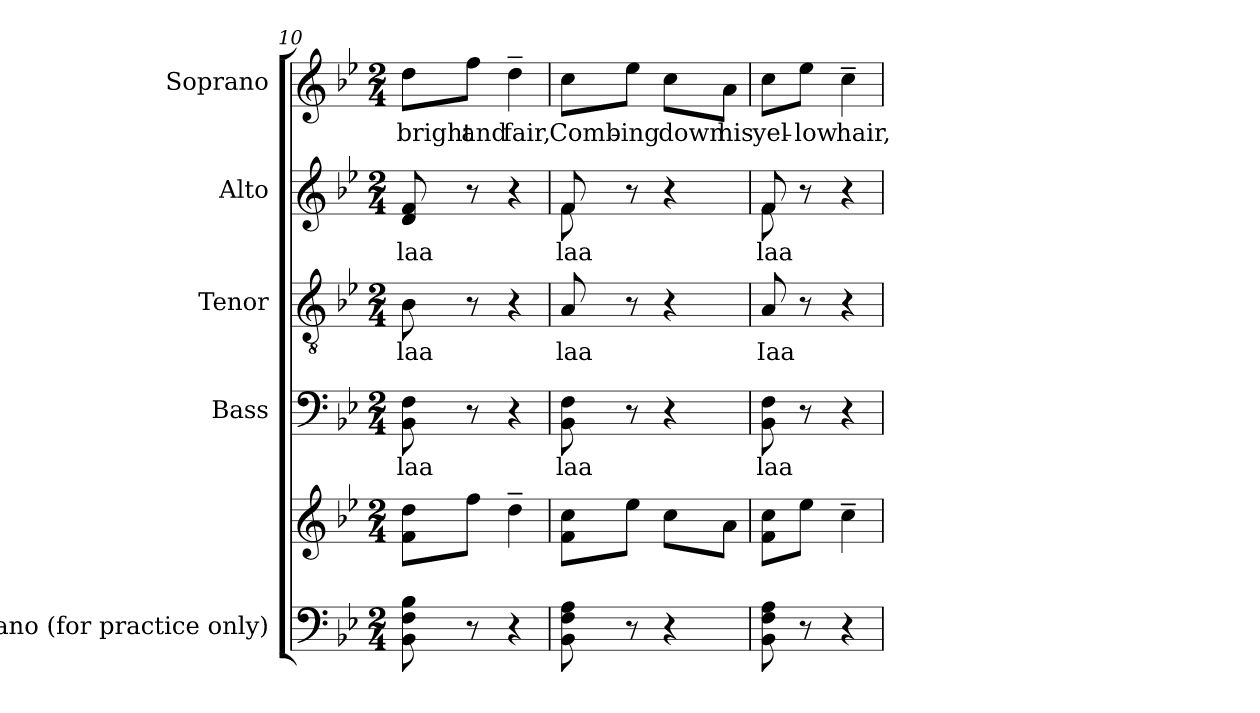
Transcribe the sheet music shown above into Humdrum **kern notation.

**kern	**kern	**kern	**text	**kern	**text	**kern	**text	**kern	**text
*part5	*part5	*part4	*part4	*part3	*part3	*part2	*part2	*part1	*part1
*staff6	*staff5	*staff4	*staff4	*staff3	*staff3	*staff2	*staff2	*staff1	*staff1
*I"Piano (for practice only)	*	*I"Bass	*	*I"Tenor	*	*I"Alto	*	*I"Soprano	*
*I'Pno.	*	*I'B.	*	*I'T.	*	*I'A.	*	*I'S.	*
*clefF4	*clefG2	*clefF4	*	*clefGv2	*	*clefG2	*	*clefG2	*
*	*	*	*	*ITrd7c12	*	*	*	*	*
*k[b-e-]	*k[b-e-]	*k[b-e-]	*	*k[b-e-]	*	*k[b-e-]	*	*k[b-e-]	*
*B-:	*B-:	*B-:	*	*B-:	*	*B-:	*	*B-:	*
*M2/4	*M2/4	*M2/4	*	*M2/4	*	*M2/4	*	*M2/4	*
=10	=10	=10	=10	=10	=10	=10	=10	=10	=10
!	!	!	!LO:LY:b:color=#000000	!	!	!	!	!	!
!	!	!	!	!	!LO:LY:b:color=#000000	!	!	!	!
!	!	!	!	!	!	!	!LO:LY:b:color=#000000	!	!
!	!	!	!	!	!	!	!	!	!LO:LY:b:color=#000000
8BB-i\ 8Fi 8B-i	8fi\ 8ddiL	8BB-i\ 8Fi	laa	8BB-i\	laa	8di/ 8fi	laa	8ddi\L	bright
!	!	!	!	!	!	!	!	!	!LO:LY:b:color=#000000
8r	8ffi\J	8r	.	8r	.	8r	.	8ffi\J	and
!	!	!	!	!	!	!	!	!	!LO:LY:b:color=#000000
4r	4dd~i\	4r	.	4r	.	4r	.	4dd~i\	fair,
=11	=11	=11	=11	=11	=11	=11	=11	=11	=11
!	!	!	!LO:LY:b:color=#000000	!	!	!	!	!	!
!	!	!	!	!	!LO:LY:b:color=#000000	!	!	!	!
*	*	*	*	*	*	*^	*	*	*
!	!	!	!	!	!	!	!	!LO:LY:b:color=#000000	!	!
!	!	!	!	!	!	!	!	!	!	!LO:LY:b:color=#000000
8BB-i\ 8Fi 8Ai	8fi\ 8cciL	8BB-i\ 8Fi	laa	8AAi/	laa	8fi/	8fi\	laa	8cci\L	Comb-
!	!	!	!	!	!	!	!	!	!	!LO:LY:b:color=#000000
8r	8ee-i\J	8r	.	8r	.	8r	4.ryy	.	8ee-i\J	-ing
!	!	!	!	!	!	!	!	!	!	!LO:LY:b:color=#000000
4r	8cci\L	4r	.	4r	.	4r	.	.	8cci\L	down
!	!	!	!	!	!	!	!	!	!	!LO:LY:b:color=#000000
.	8ai\J	.	.	.	.	.	.	.	8ai\J	his
!!LO:PB:g=z
=12	=12	=12	=12	=12	=12	=12	=12	=12	=12	=12
!	!	!	!LO:LY:b:color=#000000	!	!	!	!	!	!	!
!	!	!	!	!	!LO:LY:b:color=#000000	!	!	!	!	!
!	!	!	!	!	!	!	!	!LO:LY:b:color=#000000	!	!
!	!	!	!	!	!	!	!	!	!	!LO:LY:b:color=#000000
8BB-i\ 8Fi 8Ai	8fi\ 8cciL	8BB-i\ 8Fi	laa	8AAi/	Iaa	8fi/	8fi\	laa	8cci\L	yel-
!	!	!	!	!	!	!	!	!	!	!LO:LY:b:color=#000000
8r	8ee-i\J	8r	.	8r	.	8r	4.ryy	.	8ee-i\J	-low
!	!	!	!	!	!	!	!	!	!	!LO:LY:b:color=#000000
4r	4cc~i\	4r	.	4r	.	4r	.	.	4cc~i\	hair,
*	*	*	*	*	*	*v	*v	*	*	*
=	=	=	=	=	=	=	=	=	=
*-	*-	*-	*-	*-	*-	*-	*-	*-	*-
